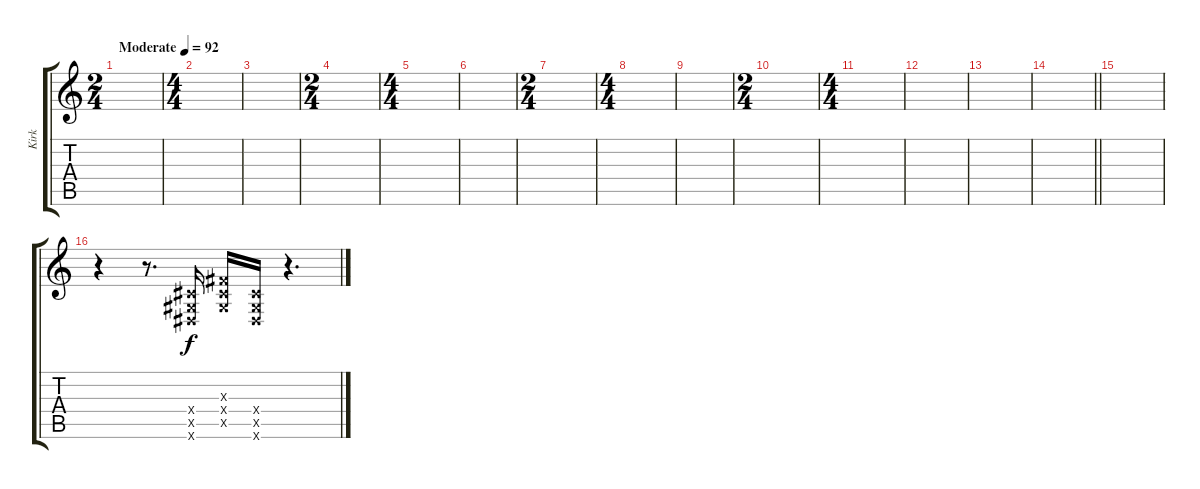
\track ("Kirk" "Kirk") {instrument distortionguitar}
\staff {score tabs}
\tuning (Eb4 Bb3 Gb3 Db3 Ab2 Eb2) {hide}
\ts (2 4)
\tempo (92 "Moderate")
\clef g2
\ks c
|
\ts (4 4)
|
|
\ts (2 4)
|
\ts (4 4)
|
|
\ts (2 4)
|
\ts (4 4)
|
|
\ts (2 4)
|
\ts (4 4)
|
|
|
\barLineRight lightlight
|
\section ("" "")
|
r.4 r.8{d} (0.4{x} 0.5{x} 0.6{x}).16 (0.3{x} 0.4{x} 0.5{x}).16 (0.4{x} 0.5{x} 0.6{x}).16 r.4{d}
